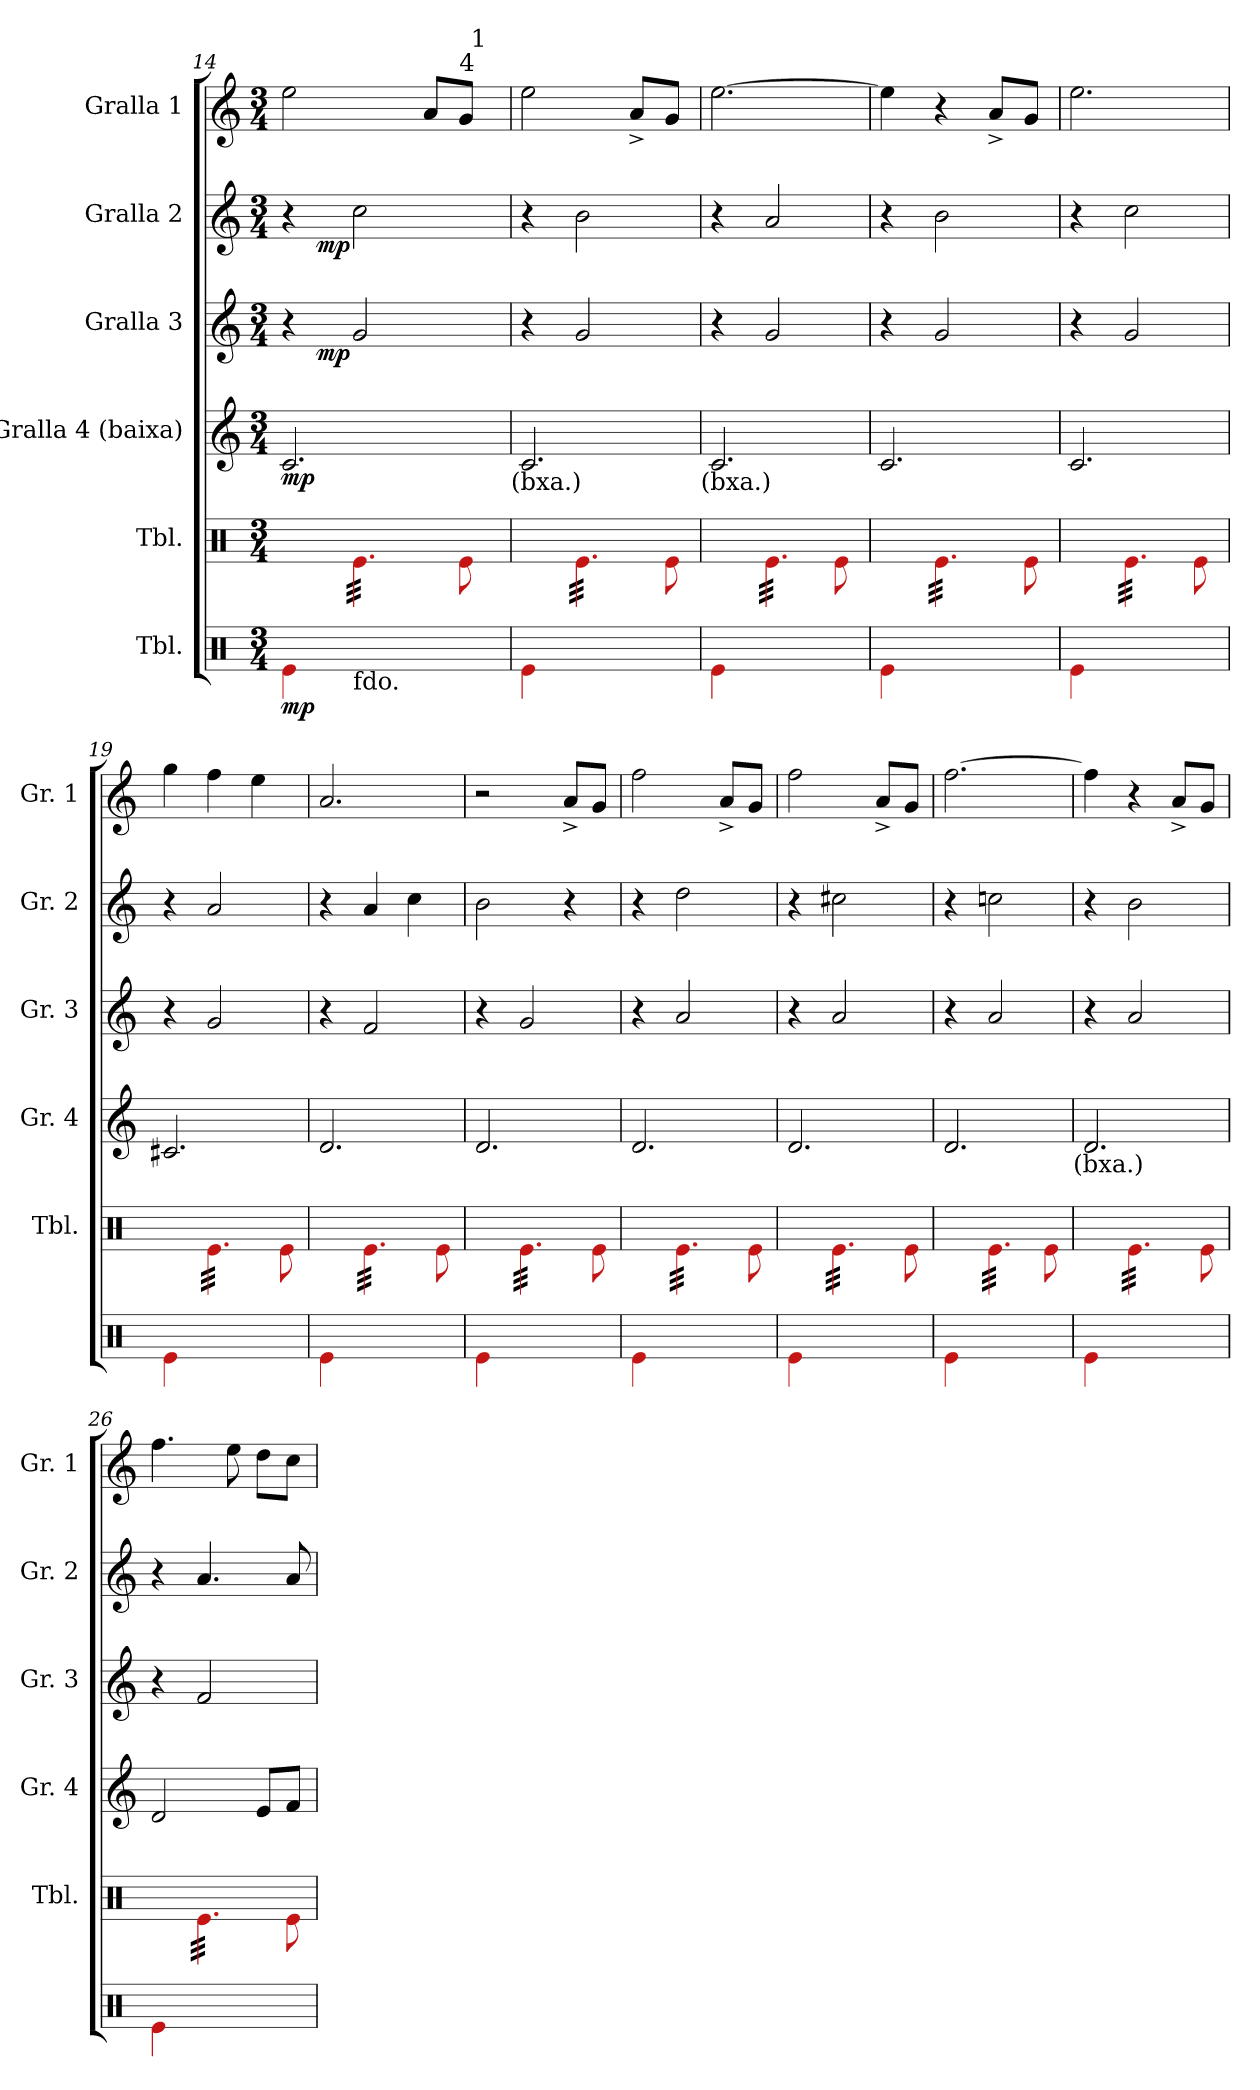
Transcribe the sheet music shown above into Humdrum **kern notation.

**kern	**dynam	**kern	**kern	**dynam	**kern	**dynam	**kern	**dynam	**kern
*part6	*part6	*part5	*part4	*part4	*part3	*part3	*part2	*part2	*part1
*staff6	*staff6	*staff5	*staff4	*staff4	*staff3	*staff3	*staff2	*staff2	*staff1
*I"Tbl.	*	*I"Tbl.	*I"Gralla 4 (baixa)	*	*I"Gralla 3	*	*I"Gralla 2	*	*I"Gralla 1
*	*	*I'Tbl.	*I'Gr. 4	*	*I'Gr. 3	*	*I'Gr. 2	*	*I'Gr. 1
*clefX	*	*clefX	*clefG2	*	*clefG2	*	*clefG2	*	*clefG2
*k[]	*	*k[]	*k[]	*	*k[]	*	*k[]	*	*k[]
*M3/4	*	*M3/4	*M3/4	*	*M3/4	*	*M3/4	*	*M3/4
=14	=14	=14	=14	=14	=14	=14	=14	=14	=14
!	!LO:DY:b	!	!	!LO:DY:b	!	!	!	!	!
*	*	*	*	*	*^	*	*^	*	*^
4e\	mp	4ryy	2.c/	mp	4r	8ryy	.	4r	8ryy	.	2ee\	3ryy
!	!	!	!	!	!	!	!LO:DY:b	!	!	!LO:DY:b	!	!
.	.	.	.	.	.	2ryy	mp	.	2ryy	mp	.	.
!LO:TX:b:t=fdo.	!	!	!	!	!	!	!	!	!	!	!	!
*	*	*tremolo	*	*	*	*	*	*	*	*	*	*
2ryy	.	32e\LLL	.	.	2g/	.	.	2cc\	.	.	.	.
.	.	32e\	.	.	.	.	.	.	.	.	.	.
.	.	32e\	.	.	.	.	.	.	.	.	.	.
.	.	.	.	.	.	.	.	.	.	.	.	6...ryy
.	.	32e\	.	.	.	.	.	.	.	.	.	.
.	.	32e\	.	.	.	.	.	.	.	.	.	.
.	.	32e\	.	.	.	.	.	.	.	.	.	.
.	.	32e\	.	.	.	.	.	.	.	.	.	.
.	.	32e\	.	.	.	.	.	.	.	.	.	.
.	.	32e\	.	.	.	.	.	.	.	.	8a/L	.
.	.	32e\	.	.	.	.	.	.	.	.	.	.
.	.	32e\	.	.	.	.	.	.	.	.	.	.
.	.	32e\JJJ	.	.	.	.	.	.	.	.	.	.
*	*	*Xtremolo	*	*	*	*	*	*	*	*	*	*
!	!	!	!	!	!	!	!	!	!	!	!LO:TX:a:t=4	!
.	.	8e\	.	.	.	8ryy	.	.	8ryy	.	8g/J	.
!	!	!	!	!	!	!	!	!	!	!	!	!LO:TX:a:t=1
.	.	.	.	.	.	.	.	.	.	.	.	12ryy
.	.	.	.	.	.	.	.	.	.	.	.	48ryy
!	!	!	!LO:TX:b:t=(bxa.)	!	!	!	!	!	!	!	!	!
*	*	*	*	*	*v	*v	*	*	*	*	*v	*v
*	*	*	*	*	*	*	*v	*v	*	*
!!LO:PB:g=z
=15	=15	=15	=15	=15	=15	=15	=15	=15	=15
4e\	.	4ryy	2.c/	.	4r	.	4r	.	2ee\
*	*	*tremolo	*	*	*	*	*	*	*
2ryy	.	32e\LLL	.	.	2g/	.	2b\	.	.
.	.	32e\	.	.	.	.	.	.	.
.	.	32e\	.	.	.	.	.	.	.
.	.	32e\	.	.	.	.	.	.	.
.	.	32e\	.	.	.	.	.	.	.
.	.	32e\	.	.	.	.	.	.	.
.	.	32e\	.	.	.	.	.	.	.
.	.	32e\	.	.	.	.	.	.	.
.	.	32e\	.	.	.	.	.	.	8a^/L
.	.	32e\	.	.	.	.	.	.	.
.	.	32e\	.	.	.	.	.	.	.
.	.	32e\JJJ	.	.	.	.	.	.	.
*	*	*Xtremolo	*	*	*	*	*	*	*
.	.	8e\	.	.	.	.	.	.	8g/J
!	!	!	!LO:TX:b:t=(bxa.)	!	!	!	!	!	!
=16	=16	=16	=16	=16	=16	=16	=16	=16	=16
4e\	.	4ryy	2.c/	.	4r	.	4r	.	[2.ee\
*	*	*tremolo	*	*	*	*	*	*	*
2ryy	.	32e\LLL	.	.	2g/	.	2a/	.	.
.	.	32e\	.	.	.	.	.	.	.
.	.	32e\	.	.	.	.	.	.	.
.	.	32e\	.	.	.	.	.	.	.
.	.	32e\	.	.	.	.	.	.	.
.	.	32e\	.	.	.	.	.	.	.
.	.	32e\	.	.	.	.	.	.	.
.	.	32e\	.	.	.	.	.	.	.
.	.	32e\	.	.	.	.	.	.	.
.	.	32e\	.	.	.	.	.	.	.
.	.	32e\	.	.	.	.	.	.	.
.	.	32e\JJJ	.	.	.	.	.	.	.
*	*	*Xtremolo	*	*	*	*	*	*	*
.	.	8e\	.	.	.	.	.	.	.
=17	=17	=17	=17	=17	=17	=17	=17	=17	=17
4e\	.	4ryy	2.c/	.	4r	.	4r	.	4ee\]
*	*	*tremolo	*	*	*	*	*	*	*
2ryy	.	32e\LLL	.	.	2g/	.	2b\	.	4r
.	.	32e\	.	.	.	.	.	.	.
.	.	32e\	.	.	.	.	.	.	.
.	.	32e\	.	.	.	.	.	.	.
.	.	32e\	.	.	.	.	.	.	.
.	.	32e\	.	.	.	.	.	.	.
.	.	32e\	.	.	.	.	.	.	.
.	.	32e\	.	.	.	.	.	.	.
.	.	32e\	.	.	.	.	.	.	8a^/L
.	.	32e\	.	.	.	.	.	.	.
.	.	32e\	.	.	.	.	.	.	.
.	.	32e\JJJ	.	.	.	.	.	.	.
*	*	*Xtremolo	*	*	*	*	*	*	*
.	.	8e\	.	.	.	.	.	.	8g/J
=18	=18	=18	=18	=18	=18	=18	=18	=18	=18
4e\	.	4ryy	2.c/	.	4r	.	4r	.	2.ee\
*	*	*tremolo	*	*	*	*	*	*	*
2ryy	.	32e\LLL	.	.	2g/	.	2cc\	.	.
.	.	32e\	.	.	.	.	.	.	.
.	.	32e\	.	.	.	.	.	.	.
.	.	32e\	.	.	.	.	.	.	.
.	.	32e\	.	.	.	.	.	.	.
.	.	32e\	.	.	.	.	.	.	.
.	.	32e\	.	.	.	.	.	.	.
.	.	32e\	.	.	.	.	.	.	.
.	.	32e\	.	.	.	.	.	.	.
.	.	32e\	.	.	.	.	.	.	.
.	.	32e\	.	.	.	.	.	.	.
.	.	32e\JJJ	.	.	.	.	.	.	.
*	*	*Xtremolo	*	*	*	*	*	*	*
.	.	8e\	.	.	.	.	.	.	.
=19	=19	=19	=19	=19	=19	=19	=19	=19	=19
4e\	.	4ryy	2.c#X/	.	4r	.	4r	.	4gg\
*	*	*tremolo	*	*	*	*	*	*	*
2ryy	.	32e\LLL	.	.	2g/	.	2a/	.	4ff\
.	.	32e\	.	.	.	.	.	.	.
.	.	32e\	.	.	.	.	.	.	.
.	.	32e\	.	.	.	.	.	.	.
.	.	32e\	.	.	.	.	.	.	.
.	.	32e\	.	.	.	.	.	.	.
.	.	32e\	.	.	.	.	.	.	.
.	.	32e\	.	.	.	.	.	.	.
.	.	32e\	.	.	.	.	.	.	4ee\
.	.	32e\	.	.	.	.	.	.	.
.	.	32e\	.	.	.	.	.	.	.
.	.	32e\JJJ	.	.	.	.	.	.	.
*	*	*Xtremolo	*	*	*	*	*	*	*
.	.	8e\	.	.	.	.	.	.	.
=20	=20	=20	=20	=20	=20	=20	=20	=20	=20
4e\	.	4ryy	2.d/	.	4r	.	4r	.	2.a/
*	*	*tremolo	*	*	*	*	*	*	*
2ryy	.	32e\LLL	.	.	2f/	.	4a/	.	.
.	.	32e\	.	.	.	.	.	.	.
.	.	32e\	.	.	.	.	.	.	.
.	.	32e\	.	.	.	.	.	.	.
.	.	32e\	.	.	.	.	.	.	.
.	.	32e\	.	.	.	.	.	.	.
.	.	32e\	.	.	.	.	.	.	.
.	.	32e\	.	.	.	.	.	.	.
.	.	32e\	.	.	.	.	4cc\	.	.
.	.	32e\	.	.	.	.	.	.	.
.	.	32e\	.	.	.	.	.	.	.
.	.	32e\JJJ	.	.	.	.	.	.	.
*	*	*Xtremolo	*	*	*	*	*	*	*
.	.	8e\	.	.	.	.	.	.	.
=21	=21	=21	=21	=21	=21	=21	=21	=21	=21
4e\	.	4ryy	2.d/	.	4r	.	2b\	.	2r
*	*	*tremolo	*	*	*	*	*	*	*
2ryy	.	32e\LLL	.	.	2g/	.	.	.	.
.	.	32e\	.	.	.	.	.	.	.
.	.	32e\	.	.	.	.	.	.	.
.	.	32e\	.	.	.	.	.	.	.
.	.	32e\	.	.	.	.	.	.	.
.	.	32e\	.	.	.	.	.	.	.
.	.	32e\	.	.	.	.	.	.	.
.	.	32e\	.	.	.	.	.	.	.
.	.	32e\	.	.	.	.	4r	.	8a^/L
.	.	32e\	.	.	.	.	.	.	.
.	.	32e\	.	.	.	.	.	.	.
.	.	32e\JJJ	.	.	.	.	.	.	.
*	*	*Xtremolo	*	*	*	*	*	*	*
.	.	8e\	.	.	.	.	.	.	8g/J
=22	=22	=22	=22	=22	=22	=22	=22	=22	=22
4e\	.	4ryy	2.d/	.	4r	.	4r	.	2ff\
*	*	*tremolo	*	*	*	*	*	*	*
2ryy	.	32e\LLL	.	.	2a/	.	2dd\	.	.
.	.	32e\	.	.	.	.	.	.	.
.	.	32e\	.	.	.	.	.	.	.
.	.	32e\	.	.	.	.	.	.	.
.	.	32e\	.	.	.	.	.	.	.
.	.	32e\	.	.	.	.	.	.	.
.	.	32e\	.	.	.	.	.	.	.
.	.	32e\	.	.	.	.	.	.	.
.	.	32e\	.	.	.	.	.	.	8a^/L
.	.	32e\	.	.	.	.	.	.	.
.	.	32e\	.	.	.	.	.	.	.
.	.	32e\JJJ	.	.	.	.	.	.	.
*	*	*Xtremolo	*	*	*	*	*	*	*
.	.	8e\	.	.	.	.	.	.	8g/J
=23	=23	=23	=23	=23	=23	=23	=23	=23	=23
4e\	.	4ryy	2.d/	.	4r	.	4r	.	2ff\
*	*	*tremolo	*	*	*	*	*	*	*
2ryy	.	32e\LLL	.	.	2a/	.	2cc#X\	.	.
.	.	32e\	.	.	.	.	.	.	.
.	.	32e\	.	.	.	.	.	.	.
.	.	32e\	.	.	.	.	.	.	.
.	.	32e\	.	.	.	.	.	.	.
.	.	32e\	.	.	.	.	.	.	.
.	.	32e\	.	.	.	.	.	.	.
.	.	32e\	.	.	.	.	.	.	.
.	.	32e\	.	.	.	.	.	.	8a^/L
.	.	32e\	.	.	.	.	.	.	.
.	.	32e\	.	.	.	.	.	.	.
.	.	32e\JJJ	.	.	.	.	.	.	.
*	*	*Xtremolo	*	*	*	*	*	*	*
.	.	8e\	.	.	.	.	.	.	8g/J
!!LO:LB:g=z
=24	=24	=24	=24	=24	=24	=24	=24	=24	=24
4e\	.	4ryy	2.d/	.	4r	.	4r	.	[2.ff\
*	*	*tremolo	*	*	*	*	*	*	*
2ryy	.	32e\LLL	.	.	2a/	.	2ccn\	.	.
.	.	32e\	.	.	.	.	.	.	.
.	.	32e\	.	.	.	.	.	.	.
.	.	32e\	.	.	.	.	.	.	.
.	.	32e\	.	.	.	.	.	.	.
.	.	32e\	.	.	.	.	.	.	.
.	.	32e\	.	.	.	.	.	.	.
.	.	32e\	.	.	.	.	.	.	.
.	.	32e\	.	.	.	.	.	.	.
.	.	32e\	.	.	.	.	.	.	.
.	.	32e\	.	.	.	.	.	.	.
.	.	32e\JJJ	.	.	.	.	.	.	.
*	*	*Xtremolo	*	*	*	*	*	*	*
.	.	8e\	.	.	.	.	.	.	.
!	!	!	!LO:TX:b:t=(bxa.)	!	!	!	!	!	!
=25	=25	=25	=25	=25	=25	=25	=25	=25	=25
4e\	.	4ryy	2.d/	.	4r	.	4r	.	4ff\]
*	*	*tremolo	*	*	*	*	*	*	*
2ryy	.	32e\LLL	.	.	2a/	.	2b\	.	4r
.	.	32e\	.	.	.	.	.	.	.
.	.	32e\	.	.	.	.	.	.	.
.	.	32e\	.	.	.	.	.	.	.
.	.	32e\	.	.	.	.	.	.	.
.	.	32e\	.	.	.	.	.	.	.
.	.	32e\	.	.	.	.	.	.	.
.	.	32e\	.	.	.	.	.	.	.
.	.	32e\	.	.	.	.	.	.	8a^/L
.	.	32e\	.	.	.	.	.	.	.
.	.	32e\	.	.	.	.	.	.	.
.	.	32e\JJJ	.	.	.	.	.	.	.
*	*	*Xtremolo	*	*	*	*	*	*	*
.	.	8e\	.	.	.	.	.	.	8g/J
=26	=26	=26	=26	=26	=26	=26	=26	=26	=26
4e\	.	4ryy	2d/	.	4r	.	4r	.	4.ff\
*	*	*tremolo	*	*	*	*	*	*	*
2ryy	.	32e\LLL	.	.	2f/	.	4.a/	.	.
.	.	32e\	.	.	.	.	.	.	.
.	.	32e\	.	.	.	.	.	.	.
.	.	32e\	.	.	.	.	.	.	.
.	.	32e\	.	.	.	.	.	.	8ee\
.	.	32e\	.	.	.	.	.	.	.
.	.	32e\	.	.	.	.	.	.	.
.	.	32e\	.	.	.	.	.	.	.
.	.	32e\	8e/L	.	.	.	.	.	8dd\L
.	.	32e\	.	.	.	.	.	.	.
.	.	32e\	.	.	.	.	.	.	.
.	.	32e\JJJ	.	.	.	.	.	.	.
*	*	*Xtremolo	*	*	*	*	*	*	*
.	.	8e\	8f/J	.	.	.	8a/	.	8cc\J
=	=	=	=	=	=	=	=	=	=
*-	*-	*-	*-	*-	*-	*-	*-	*-	*-
